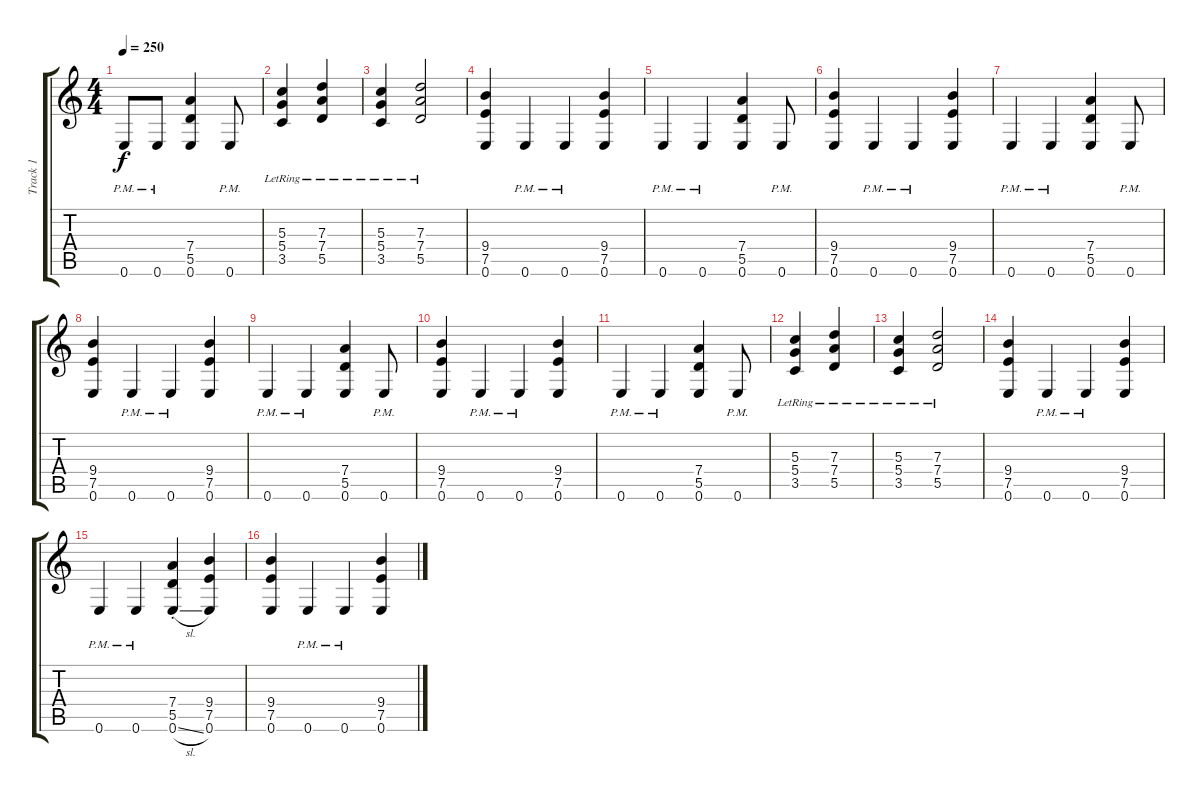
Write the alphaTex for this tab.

\track ("Track 1" "Track 1") {instrument distortionguitar}
\staff {score tabs}
\tuning (E4 B3 G3 D3 A2 E2) {hide}
\ts (4 4)
\tempo 250
\clef g2
\ks c
0.6{pm}.8{dy f} 0.6{pm}.8 (7.4 5.5 0.6).4 0.6{pm}.8 |
(5.3{lr} 5.4 3.5).4 (7.3{lr} 7.4{lr} 5.5{lr}).4 |
(5.3{lr} 5.4 3.5).4 (7.3{lr} 7.4{lr} 5.5{lr}).2 |
(9.4 7.5 0.6).4 0.6{pm}.4 0.6{pm}.4 (9.4 7.5 0.6).4 |
0.6{pm}.4 0.6{pm}.4 (7.4 5.5 0.6).4 0.6{pm}.8 |
(9.4 7.5 0.6).4 0.6{pm}.4 0.6{pm}.4 (9.4 7.5 0.6).4 |
0.6{pm}.4 0.6{pm}.4 (7.4 5.5 0.6).4 0.6{pm}.8 |
(9.4 7.5 0.6).4 0.6{pm}.4 0.6{pm}.4 (9.4 7.5 0.6).4 |
0.6{pm}.4 0.6{pm}.4 (7.4 5.5 0.6).4 0.6{pm}.8 |
(9.4 7.5 0.6).4 0.6{pm}.4 0.6{pm}.4 (9.4 7.5 0.6).4 |
0.6{pm}.4 0.6{pm}.4 (7.4 5.5 0.6).4 0.6{pm}.8 |
(5.3{lr} 5.4 3.5).4 (7.3{lr} 7.4{lr} 5.5{lr}).4 |
(5.3{lr} 5.4 3.5).4 (7.3{lr} 7.4{lr} 5.5{lr}).2 |
(9.4 7.5 0.6).4 0.6{pm}.4 0.6{pm}.4 (9.4 7.5 0.6).4 |
0.6{pm}.4 0.6{pm}.4 (7.4 5.5{st} 0.6{sl}).4 (9.4 7.5 0.6).4 |
(9.4 7.5 0.6).4 0.6{pm}.4 0.6{pm}.4 (9.4 7.5 0.6).4
